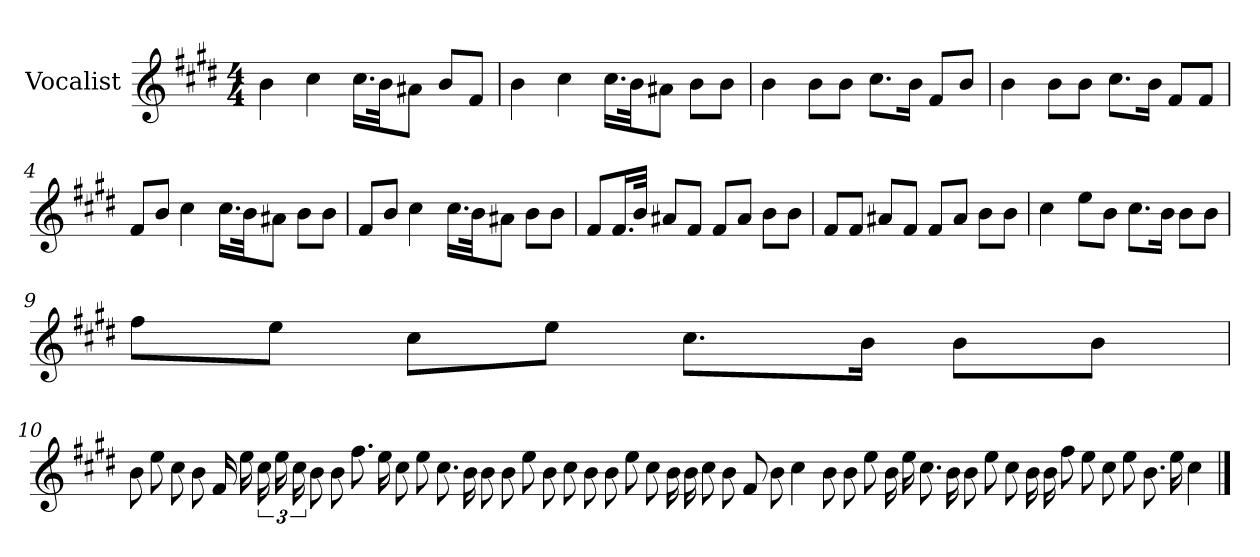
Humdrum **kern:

**kern
*part1
*staff1
*I"Vocalist
*k[f#c#g#d#]
*E:
*M4/4
=
4b
4cc#
16.cc#LL
32bJk
8a#XJ
8bL
8f#J
=1
4b
4cc#
16.cc#LL
32bJk
8a#XJ
8bL
8bJ
=2
4b
8bL
8bJ
8.cc#L
16bJk
8f#L
8bJ
=3
4b
8bL
8bJ
8.cc#L
16bJk
8f#L
8f#J
=4
8f#L
8bJ
4cc#
16.cc#LL
32bJk
8a#XJ
8bL
8bJ
=5
8f#L
8bJ
4cc#
16.cc#LL
32bJk
8a#XJ
8bL
8bJ
=6
8f#L
16.f#L
32bJJk
8a#XL
8f#J
8f#L
8a#J
8bL
8bJ
=7
8f#L
8f#J
8a#XL
8f#J
8f#L
8a#J
8bL
8bJ
=8
4cc#
8eeL
8bJ
8.cc#L
16bJk
8bL
8bJ
=9
8ff#L
8eeJ
8cc#L
8eeJ
8.cc#L
16bJk
8bL
8bJ
=10
8b
8ee
8cc#
8b
16f#
16ee
24cc#
24ee
24cc#
8b
8b
8.ff#
16ee
8cc#
8ee
8.cc#
16b
8b
8b
8ee
8b
8cc#
8b
8b
8ee
8cc#
16b
16b
8cc#
8b
8f#
8b
4cc#
8b
8b
8ee
16b
16ee
8.cc#
16b
8b
8ee
8cc#
16b
16b
8ff#
8ee
8cc#
8ee
8.b
16ee
4cc#
==
*-
